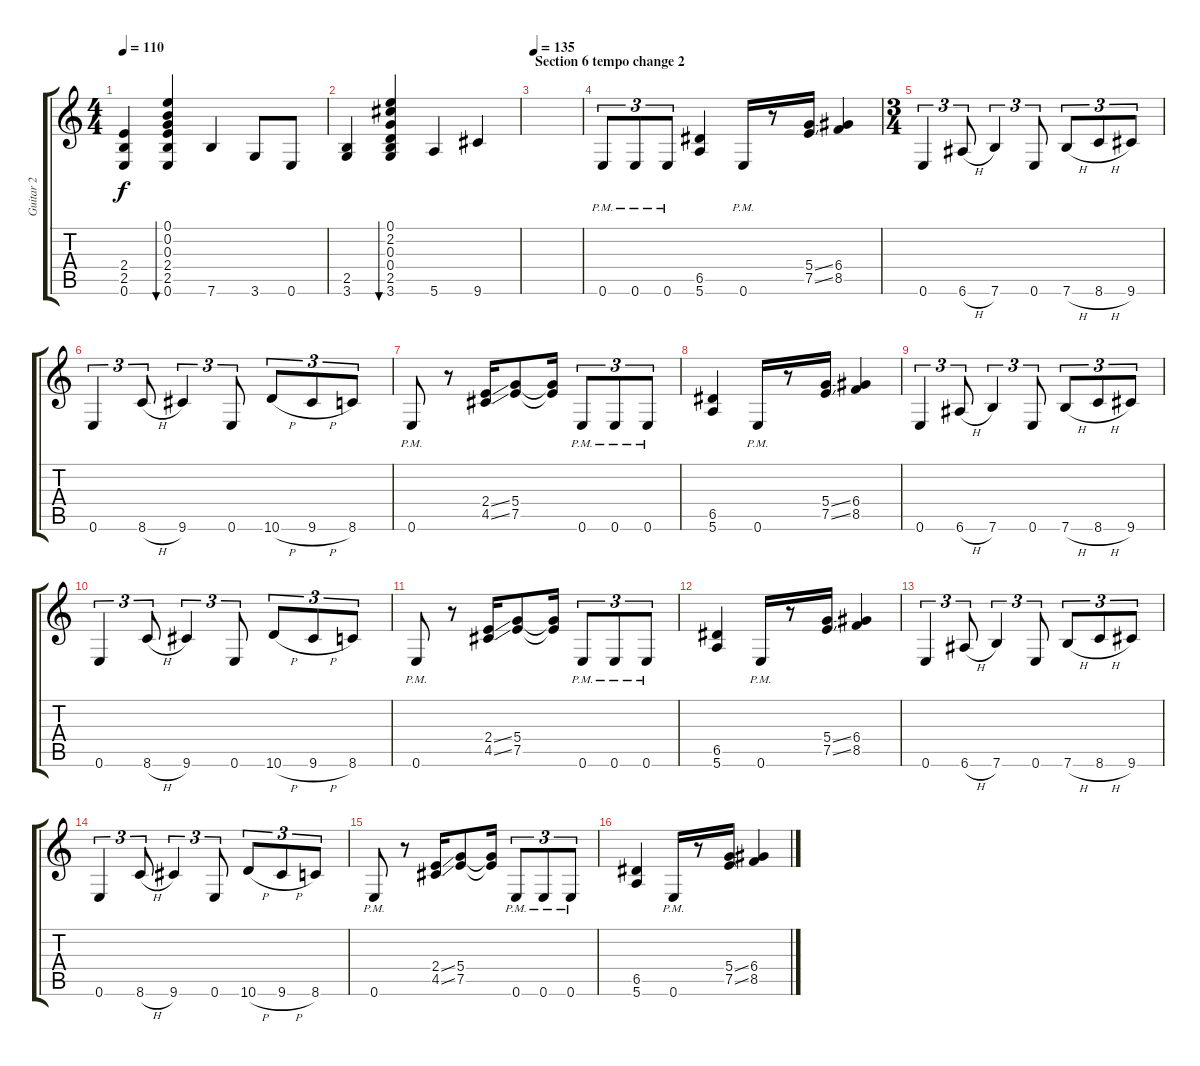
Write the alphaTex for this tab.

\track ("Guitar 2" "Guitar 2") {instrument distortionguitar}
\staff {score tabs}
\tuning (E4 B3 G3 D3 A2 E2) {hide}
\ts (4 4)
\tempo 110
\clef g2
\ks c
(2.4 2.5 0.6).4{dy f} (0.1 0.2 0.3 2.4 2.5 0.6).4{bu 120} 7.6.4 3.6.8 0.6.8 |
(2.5 3.6).4 (0.1 2.2 0.3 0.4 2.5 3.6).4{bu 120} 5.6.4 9.6.4 |
\section ("" "Section 6 tempo change 2")
\tempo 135
|
0.6{pm}.8{tu (3 2)} 0.6{pm}.8{tu (3 2)} 0.6{pm}.8{tu (3 2)} (6.5 5.6).4 0.6{pm}.16 r.8 (5.4{ss} 7.5{ss}).16 (6.4 8.5).4 |
\ts (3 4)
0.6.4{tu (3 2)} 6.6{h}.8{tu (3 2)} 7.6.4{tu (3 2)} 0.6.8{tu (3 2)} 7.6{h}.8{tu (3 2)} 8.6{h}.8{tu (3 2)} 9.6.8{tu (3 2)} |
0.6.4{tu (3 2)} 8.6{h}.8{tu (3 2)} 9.6.4{tu (3 2)} 0.6.8{tu (3 2)} 10.6{h}.8{tu (3 2)} 9.6{h}.8{tu (3 2)} 8.6.8{tu (3 2)} |
0.6{pm}.8 r.8 (2.4{ss} 4.5{ss}).16 (5.4 7.5).8 (5.4{t} 7.5{t}).16 0.6{pm}.8{tu (3 2)} 0.6{pm}.8{tu (3 2)} 0.6{pm}.8{tu (3 2)} |
(6.5 5.6).4 0.6{pm}.16 r.8 (5.4{ss} 7.5{ss}).16 (6.4 8.5).4 |
0.6.4{tu (3 2)} 6.6{h}.8{tu (3 2)} 7.6.4{tu (3 2)} 0.6.8{tu (3 2)} 7.6{h}.8{tu (3 2)} 8.6{h}.8{tu (3 2)} 9.6.8{tu (3 2)} |
0.6.4{tu (3 2)} 8.6{h}.8{tu (3 2)} 9.6.4{tu (3 2)} 0.6.8{tu (3 2)} 10.6{h}.8{tu (3 2)} 9.6{h}.8{tu (3 2)} 8.6.8{tu (3 2)} |
0.6{pm}.8 r.8 (2.4{ss} 4.5{ss}).16 (5.4 7.5).8 (5.4{t} 7.5{t}).16 0.6{pm}.8{tu (3 2)} 0.6{pm}.8{tu (3 2)} 0.6{pm}.8{tu (3 2)} |
(6.5 5.6).4 0.6{pm}.16 r.8 (5.4{ss} 7.5{ss}).16 (6.4 8.5).4 |
0.6.4{tu (3 2)} 6.6{h}.8{tu (3 2)} 7.6.4{tu (3 2)} 0.6.8{tu (3 2)} 7.6{h}.8{tu (3 2)} 8.6{h}.8{tu (3 2)} 9.6.8{tu (3 2)} |
0.6.4{tu (3 2)} 8.6{h}.8{tu (3 2)} 9.6.4{tu (3 2)} 0.6.8{tu (3 2)} 10.6{h}.8{tu (3 2)} 9.6{h}.8{tu (3 2)} 8.6.8{tu (3 2)} |
0.6{pm}.8 r.8 (2.4{ss} 4.5{ss}).16 (5.4 7.5).8 (5.4{t} 7.5{t}).16 0.6{pm}.8{tu (3 2)} 0.6{pm}.8{tu (3 2)} 0.6{pm}.8{tu (3 2)} |
(6.5 5.6).4 0.6{pm}.16 r.8 (5.4{ss} 7.5{ss}).16 (6.4 8.5).4
